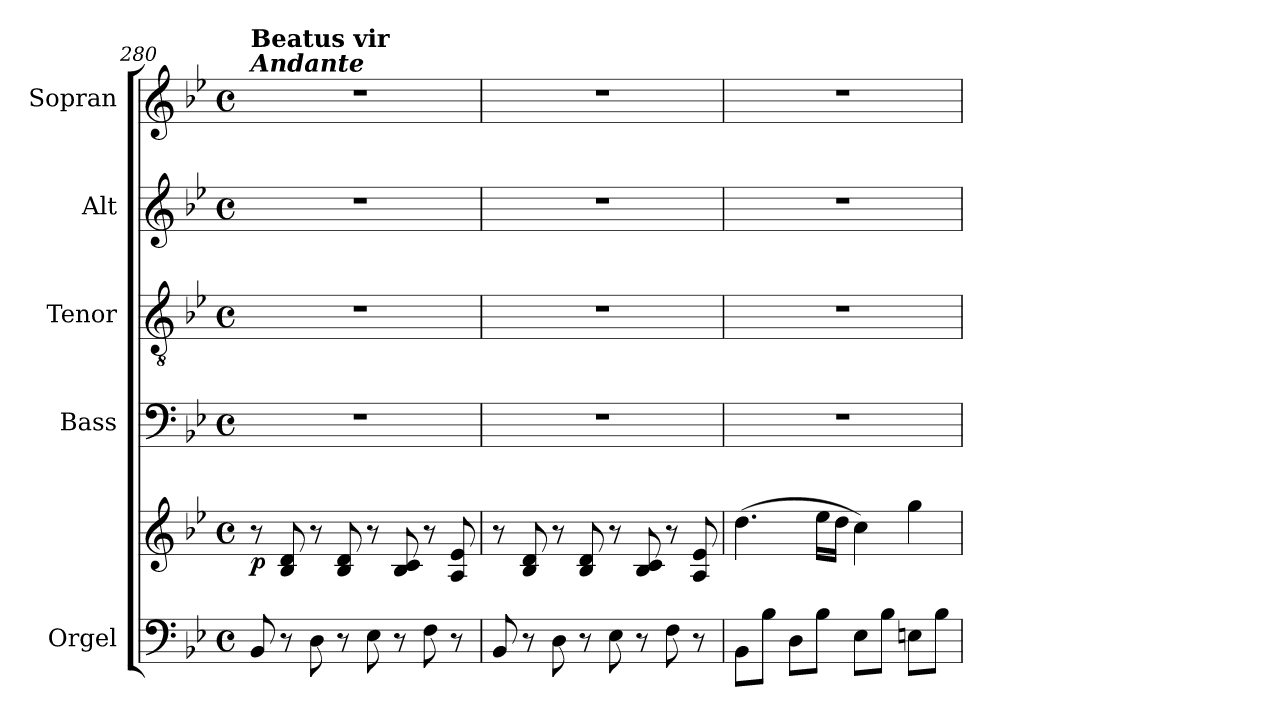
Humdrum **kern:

**kern	**kern	**dynam	**kern	**kern	**kern	**kern
*part5	*part5	*part5	*part4	*part3	*part2	*part1
*staff6	*staff5	*staff5/6	*staff4	*staff3	*staff2	*staff1
*I"Orgel	*	*	*I"Bass	*I"Tenor	*I"Alt	*I"Sopran
*I'Org.	*	*	*I'B.	*I'T.	*I'A.	*I'S.
!!LO:LB:g=z
*clefF4	*clefG2	*	*clefF4	*clefGv2	*clefG2	*clefG2
*k[b-e-]	*k[b-e-]	*	*k[b-e-]	*k[b-e-]	*k[b-e-]	*k[b-e-]
*B-:	*B-:	*	*B-:	*B-:	*B-:	*B-:
*M4/4	*M4/4	*	*M4/4	*M4/4	*M4/4	*M4/4
*met(c)	*met(c)	*	*met(c)	*met(c)	*met(c)	*met(c)
=280	=280	=280	=280	=280	=280	=280
!	!	!	!	!	!	!LO:TX:a:Bi:t=Andante
!	!	!	!	!	!	!LO:TX:a:B:t=Beatus vir
!	!	!LO:DY:b	!	!	!	!
8BB-/	8r	p	1r	1r	1r	1r
8r	8B-/ 8d/	.	.	.	.	.
8D\	8r	.	.	.	.	.
8r	8B-/ 8d/	.	.	.	.	.
8E-\	8r	.	.	.	.	.
8r	8B-/ 8c/	.	.	.	.	.
8F\	8r	.	.	.	.	.
8r	8A/ 8e-/	.	.	.	.	.
=281	=281	=281	=281	=281	=281	=281
8BB-/	8r	.	1r	1r	1r	1r
8r	8B-/ 8d/	.	.	.	.	.
8D\	8r	.	.	.	.	.
8r	8B-/ 8d/	.	.	.	.	.
8E-\	8r	.	.	.	.	.
8r	8B-/ 8c/	.	.	.	.	.
8F\	8r	.	.	.	.	.
8r	8A/ 8e-/	.	.	.	.	.
=282	=282	=282	=282	=282	=282	=282
8BB-\L	(>4.dd\	.	1r	1r	1r	1r
8B-\J	.	.	.	.	.	.
8D\L	.	.	.	.	.	.
8B-\J	16ee-\LL	.	.	.	.	.
.	16dd\JJ	.	.	.	.	.
8E-\L	4cc\)	.	.	.	.	.
8B-\J	.	.	.	.	.	.
8En\L	4gg\	.	.	.	.	.
8B-\J	.	.	.	.	.	.
=	=	=	=	=	=	=
*-	*-	*-	*-	*-	*-	*-
